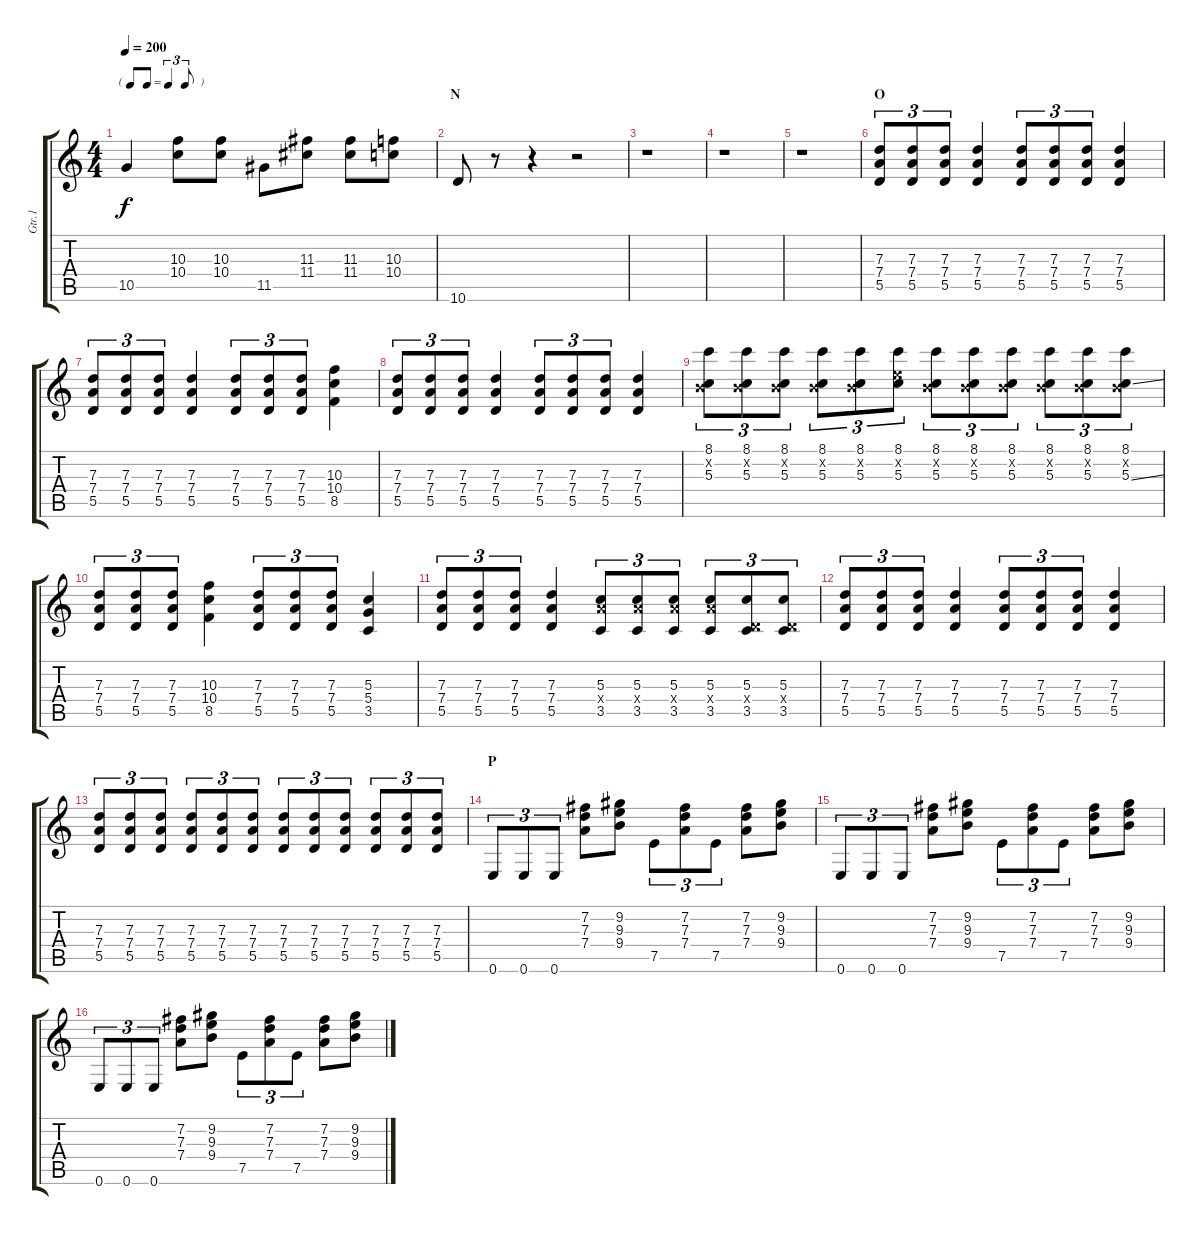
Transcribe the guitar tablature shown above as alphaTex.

\track ("Gtr.1" "Gtr.1") {instrument distortionguitar}
\staff {score tabs}
\tuning (E4 B3 G3 D3 A2 E2) {hide}
\ts (4 4)
\tf triplet8th
\tempo 200
\clef g2
\ks c
10.5.4{dy f} (10.3 10.4).8 (10.3 10.4).8 11.5.8 (11.3 11.4).8 (11.3 11.4).8 (10.3 10.4).8 |
\section ("" "N")
10.6.8 r.8 r.4 r.2 |
r.1 |
r.1 |
r.1 |
\section ("" "O")
(7.3 7.4 5.5).8{tu (3 2)} (7.3 7.4 5.5).8{tu (3 2)} (7.3 7.4 5.5).8{tu (3 2)} (7.3 7.4 5.5).4 (7.3 7.4 5.5).8{tu (3 2)} (7.3 7.4 5.5).8{tu (3 2)} (7.3 7.4 5.5).8{tu (3 2)} (7.3 7.4 5.5).4 |
(7.3 7.4 5.5).8{tu (3 2)} (7.3 7.4 5.5).8{tu (3 2)} (7.3 7.4 5.5).8{tu (3 2)} (7.3 7.4 5.5).4 (7.3 7.4 5.5).8{tu (3 2)} (7.3 7.4 5.5).8{tu (3 2)} (7.3 7.4 5.5).8{tu (3 2)} (10.3 10.4 8.5).4 |
(7.3 7.4 5.5).8{tu (3 2)} (7.3 7.4 5.5).8{tu (3 2)} (7.3 7.4 5.5).8{tu (3 2)} (7.3 7.4 5.5).4 (7.3 7.4 5.5).8{tu (3 2)} (7.3 7.4 5.5).8{tu (3 2)} (7.3 7.4 5.5).8{tu (3 2)} (7.3 7.4 5.5).4 |
(8.1 0.2{x} 5.3).8{tu (3 2)} (8.1 0.2{x} 5.3).8{tu (3 2)} (8.1 0.2{x} 5.3).8{tu (3 2)} (8.1 0.2{x} 5.3).8{tu (3 2)} (8.1 0.2{x} 5.3).8{tu (3 2)} (8.1 5.2{x} 5.3).8{tu (3 2)} (8.1 0.2{x} 5.3).8{tu (3 2)} (8.1 0.2{x} 5.3).8{tu (3 2)} (8.1 0.2{x} 5.3).8{tu (3 2)} (8.1 0.2{x} 5.3).8{tu (3 2)} (8.1 0.2{x} 5.3).8{tu (3 2)} (8.1 0.2{x} 5.3{ss}).8{tu (3 2)} |
(7.3 7.4 5.5).8{tu (3 2)} (7.3 7.4 5.5).8{tu (3 2)} (7.3 7.4 5.5).8{tu (3 2)} (10.3 10.4 8.5).4 (7.3 7.4 5.5).8{tu (3 2)} (7.3 7.4 5.5).8{tu (3 2)} (7.3 7.4 5.5).8{tu (3 2)} (5.3 5.4 3.5).4 |
(7.3 7.4 5.5).8{tu (3 2)} (7.3 7.4 5.5).8{tu (3 2)} (7.3 7.4 5.5).8{tu (3 2)} (7.3 7.4 5.5).4 (5.3 7.4{x} 3.5).8{tu (3 2)} (5.3 7.4{x} 3.5).8{tu (3 2)} (5.3 7.4{x} 3.5).8{tu (3 2)} (5.3 7.4{x} 3.5).8{tu (3 2)} (5.3 0.4{x} 3.5).8{tu (3 2)} (5.3 0.4{x} 3.5).8{tu (3 2)} |
(7.3 7.4 5.5).8{tu (3 2)} (7.3 7.4 5.5).8{tu (3 2)} (7.3 7.4 5.5).8{tu (3 2)} (7.3 7.4 5.5).4 (7.3 7.4 5.5).8{tu (3 2)} (7.3 7.4 5.5).8{tu (3 2)} (7.3 7.4 5.5).8{tu (3 2)} (7.3 7.4 5.5).4 |
(7.3 7.4 5.5).8{tu (3 2)} (7.3 7.4 5.5).8{tu (3 2)} (7.3 7.4 5.5).8{tu (3 2)} (7.3 7.4 5.5).8{tu (3 2)} (7.3 7.4 5.5).8{tu (3 2)} (7.3 7.4 5.5).8{tu (3 2)} (7.3 7.4 5.5).8{tu (3 2)} (7.3 7.4 5.5).8{tu (3 2)} (7.3 7.4 5.5).8{tu (3 2)} (7.3 7.4 5.5).8{tu (3 2)} (7.3 7.4 5.5).8{tu (3 2)} (7.3 7.4 5.5).8{tu (3 2)} |
\section ("" "P")
0.6.8{tu (3 2)} 0.6.8{tu (3 2)} 0.6.8{tu (3 2)} (7.2 7.3 7.4).8 (9.2 9.3 9.4).8 7.5.8{tu (3 2)} (7.2 7.3 7.4).8{tu (3 2)} 7.5.8{tu (3 2)} (7.2 7.3 7.4).8 (9.2 9.3 9.4).8 |
0.6.8{tu (3 2)} 0.6.8{tu (3 2)} 0.6.8{tu (3 2)} (7.2 7.3 7.4).8 (9.2 9.3 9.4).8 7.5.8{tu (3 2)} (7.2 7.3 7.4).8{tu (3 2)} 7.5.8{tu (3 2)} (7.2 7.3 7.4).8 (9.2 9.3 9.4).8 |
0.6.8{tu (3 2)} 0.6.8{tu (3 2)} 0.6.8{tu (3 2)} (7.2 7.3 7.4).8 (9.2 9.3 9.4).8 7.5.8{tu (3 2)} (7.2 7.3 7.4).8{tu (3 2)} 7.5.8{tu (3 2)} (7.2 7.3 7.4).8 (9.2 9.3 9.4).8
